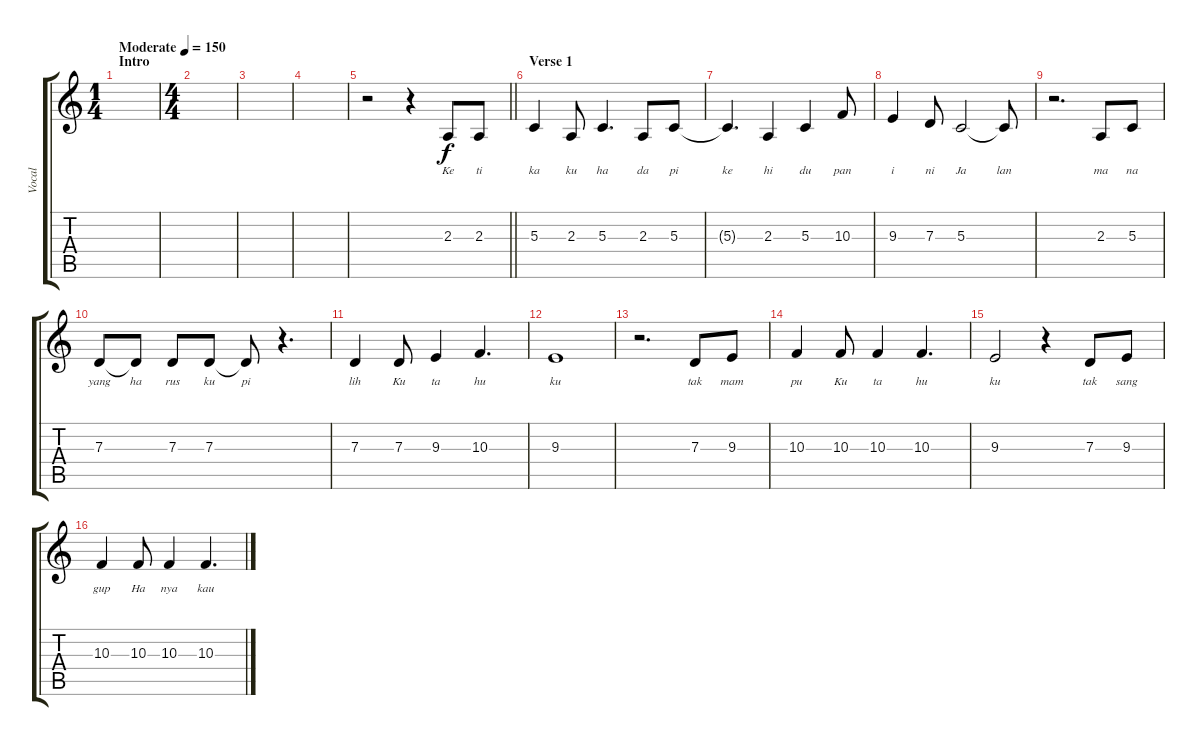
\track ("Vocal" "Vocal") {instrument lead2sawtooth}
\staff {score tabs}
\tuning (E4 B3 G3 D3 A2 E2) {hide}
\ts (1 4)
\section ("" "Intro")
\tempo (150 "Moderate")
\clef g2
\ks c
|
\ts (4 4)
|
|
|
\barLineRight lightlight
r.2 r.4 2.3.8{lyrics (0 "Ke") lyrics (1 "") lyrics (2 "") lyrics (3 "") lyrics (4 "")} 2.3.8{lyrics (0 "ti") lyrics (1 "") lyrics (2 "") lyrics (3 "") lyrics (4 "")} |
\section ("" "Verse 1")
5.3.4{lyrics (0 "ka") lyrics (1 "") lyrics (2 "") lyrics (3 "") lyrics (4 "")} 2.3.8{lyrics (0 "ku") lyrics (1 "") lyrics (2 "") lyrics (3 "") lyrics (4 "")} 5.3.4{d lyrics (0 "ha") lyrics (1 "") lyrics (2 "") lyrics (3 "") lyrics (4 "")} 2.3.8{lyrics (0 "da") lyrics (1 "") lyrics (2 "") lyrics (3 "") lyrics (4 "")} 5.3.8{lyrics (0 "pi") lyrics (1 "") lyrics (2 "") lyrics (3 "") lyrics (4 "")} |
5.3{t}.4{d lyrics (0 "ke") lyrics (1 "") lyrics (2 "") lyrics (3 "") lyrics (4 "")} 2.3.4{lyrics (0 "hi") lyrics (1 "") lyrics (2 "") lyrics (3 "") lyrics (4 "")} 5.3.4{lyrics (0 "du") lyrics (1 "") lyrics (2 "") lyrics (3 "") lyrics (4 "")} 10.3.8{lyrics (0 "pan") lyrics (1 "") lyrics (2 "") lyrics (3 "") lyrics (4 "")} |
9.3.4{lyrics (0 "i") lyrics (1 "") lyrics (2 "") lyrics (3 "") lyrics (4 "")} 7.3.8{lyrics (0 "ni") lyrics (1 "") lyrics (2 "") lyrics (3 "") lyrics (4 "")} 5.3.2{lyrics (0 "Ja") lyrics (1 "") lyrics (2 "") lyrics (3 "") lyrics (4 "")} 5.3{t}.8{lyrics (0 "lan") lyrics (1 "") lyrics (2 "") lyrics (3 "") lyrics (4 "")} |
r.2{d} 2.3.8{lyrics (0 "ma") lyrics (1 "") lyrics (2 "") lyrics (3 "") lyrics (4 "")} 5.3.8{lyrics (0 "na") lyrics (1 "") lyrics (2 "") lyrics (3 "") lyrics (4 "")} |
7.3.8{lyrics (0 "yang") lyrics (1 "") lyrics (2 "") lyrics (3 "") lyrics (4 "")} 7.3{t}.8{lyrics (0 "ha") lyrics (1 "") lyrics (2 "") lyrics (3 "") lyrics (4 "")} 7.3.8{lyrics (0 "rus") lyrics (1 "") lyrics (2 "") lyrics (3 "") lyrics (4 "")} 7.3.8{lyrics (0 "ku") lyrics (1 "") lyrics (2 "") lyrics (3 "") lyrics (4 "")} 7.3{t}.8{lyrics (0 "pi") lyrics (1 "") lyrics (2 "") lyrics (3 "") lyrics (4 "")} r.4{d} |
7.3.4{lyrics (0 "lih") lyrics (1 "") lyrics (2 "") lyrics (3 "") lyrics (4 "")} 7.3.8{lyrics (0 "Ku") lyrics (1 "") lyrics (2 "") lyrics (3 "") lyrics (4 "")} 9.3.4{lyrics (0 "ta") lyrics (1 "") lyrics (2 "") lyrics (3 "") lyrics (4 "")} 10.3.4{d lyrics (0 "hu") lyrics (1 "") lyrics (2 "") lyrics (3 "") lyrics (4 "")} |
9.3.1{lyrics (0 "ku") lyrics (1 "") lyrics (2 "") lyrics (3 "") lyrics (4 "")} |
r.2{d} 7.3.8{lyrics (0 "tak") lyrics (1 "") lyrics (2 "") lyrics (3 "") lyrics (4 "")} 9.3.8{lyrics (0 "mam") lyrics (1 "") lyrics (2 "") lyrics (3 "") lyrics (4 "")} |
10.3.4{lyrics (0 "pu") lyrics (1 "") lyrics (2 "") lyrics (3 "") lyrics (4 "")} 10.3.8{lyrics (0 "Ku") lyrics (1 "") lyrics (2 "") lyrics (3 "") lyrics (4 "")} 10.3.4{lyrics (0 "ta") lyrics (1 "") lyrics (2 "") lyrics (3 "") lyrics (4 "")} 10.3.4{d lyrics (0 "hu") lyrics (1 "") lyrics (2 "") lyrics (3 "") lyrics (4 "")} |
9.3.2{lyrics (0 "ku") lyrics (1 "") lyrics (2 "") lyrics (3 "") lyrics (4 "")} r.4 7.3.8{lyrics (0 "tak") lyrics (1 "") lyrics (2 "") lyrics (3 "") lyrics (4 "")} 9.3.8{lyrics (0 "sang") lyrics (1 "") lyrics (2 "") lyrics (3 "") lyrics (4 "")} |
10.3.4{lyrics (0 "gup") lyrics (1 "") lyrics (2 "") lyrics (3 "") lyrics (4 "")} 10.3.8{lyrics (0 "Ha") lyrics (1 "") lyrics (2 "") lyrics (3 "") lyrics (4 "")} 10.3.4{lyrics (0 "nya") lyrics (1 "") lyrics (2 "") lyrics (3 "") lyrics (4 "")} 10.3.4{d lyrics (0 "kau") lyrics (1 "") lyrics (2 "") lyrics (3 "") lyrics (4 "")}
